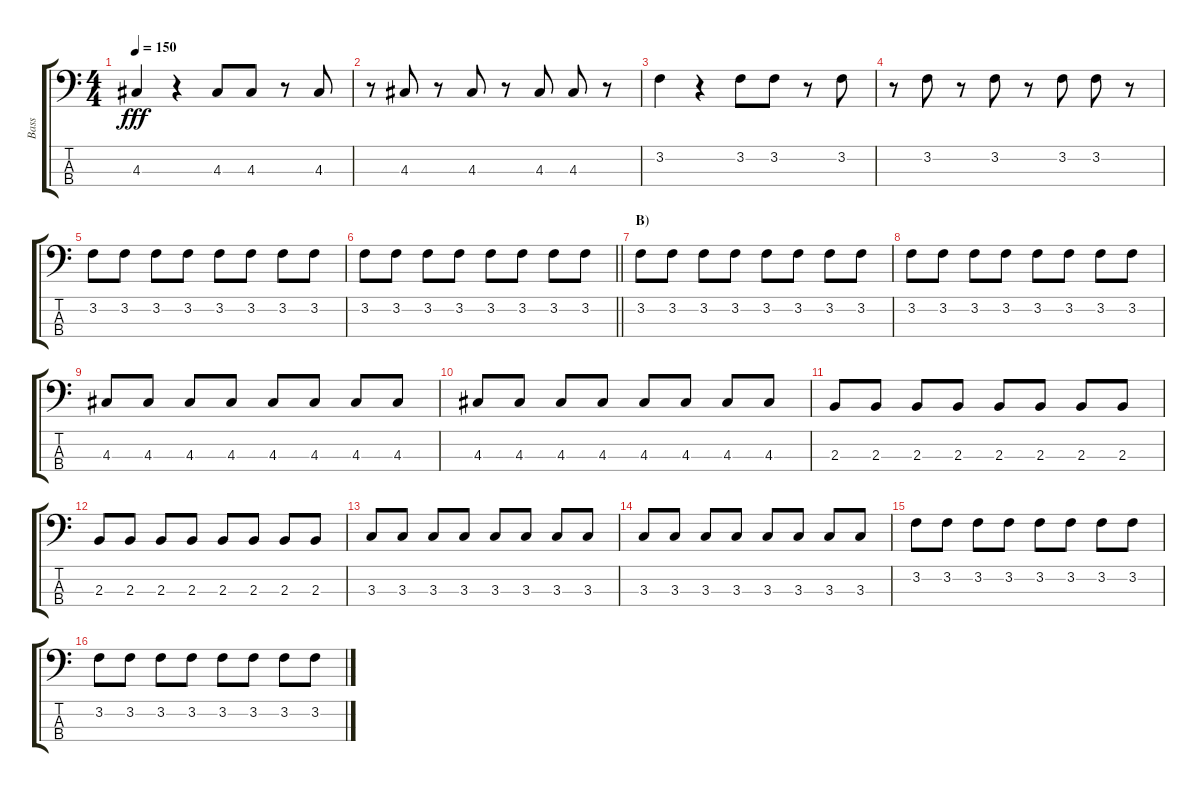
\track ("Bass" "Bass") {instrument electricbassfinger}
\staff {score tabs}
\tuning (G2 D2 A1 E1) {hide}
\ts (4 4)
\tempo 150
\clef f4
\ks c
4.3.4{dy fff} r.4 4.3.8 4.3.8 r.8 4.3.8 |
r.8 4.3.8 r.8 4.3.8 r.8 4.3.8 4.3.8 r.8 |
3.2.4 r.4 3.2.8 3.2.8 r.8 3.2.8 |
r.8 3.2.8 r.8 3.2.8 r.8 3.2.8 3.2.8 r.8 |
3.2.8 3.2.8 3.2.8 3.2.8 3.2.8 3.2.8 3.2.8 3.2.8 |
\barLineRight lightlight
3.2.8 3.2.8 3.2.8 3.2.8 3.2.8 3.2.8 3.2.8 3.2.8 |
\section ("" "B)")
3.2.8 3.2.8 3.2.8 3.2.8 3.2.8 3.2.8 3.2.8 3.2.8 |
3.2.8 3.2.8 3.2.8 3.2.8 3.2.8 3.2.8 3.2.8 3.2.8 |
4.3.8 4.3.8 4.3.8 4.3.8 4.3.8 4.3.8 4.3.8 4.3.8 |
4.3.8 4.3.8 4.3.8 4.3.8 4.3.8 4.3.8 4.3.8 4.3.8 |
2.3.8 2.3.8 2.3.8 2.3.8 2.3.8 2.3.8 2.3.8 2.3.8 |
2.3.8 2.3.8 2.3.8 2.3.8 2.3.8 2.3.8 2.3.8 2.3.8 |
3.3.8 3.3.8 3.3.8 3.3.8 3.3.8 3.3.8 3.3.8 3.3.8 |
3.3.8 3.3.8 3.3.8 3.3.8 3.3.8 3.3.8 3.3.8 3.3.8 |
3.2.8 3.2.8 3.2.8 3.2.8 3.2.8 3.2.8 3.2.8 3.2.8 |
3.2.8 3.2.8 3.2.8 3.2.8 3.2.8 3.2.8 3.2.8 3.2.8
